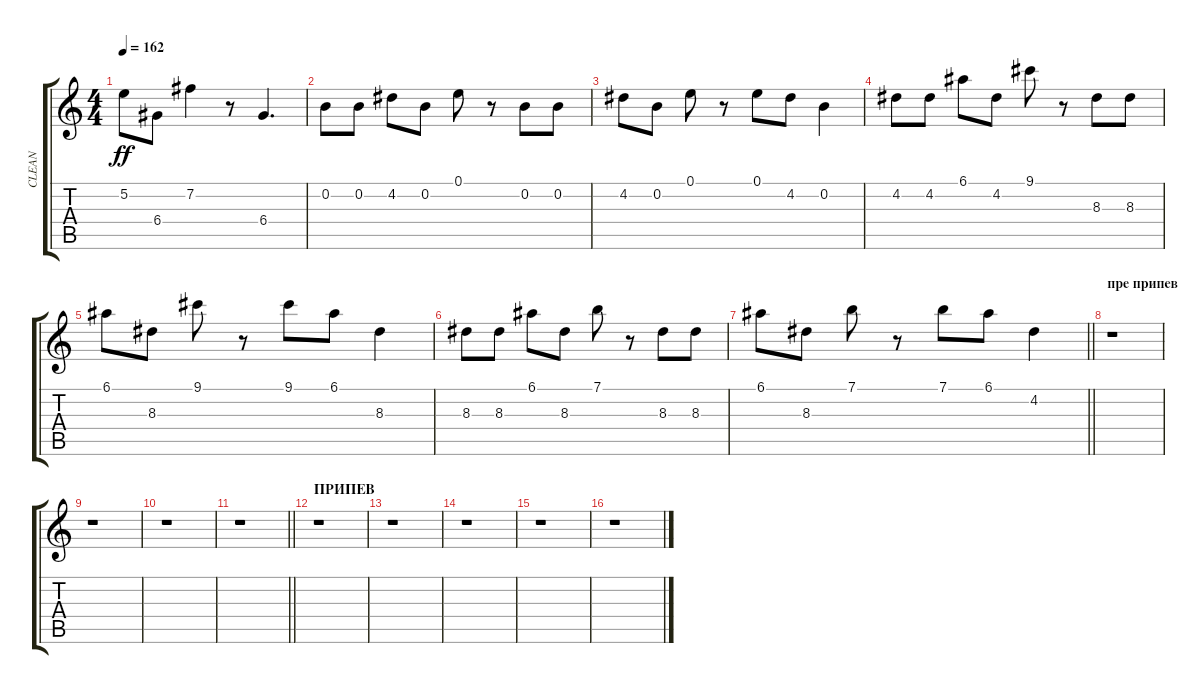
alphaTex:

\track ("CLEAN" "CLEAN") {instrument electricguitarclean}
\staff {score tabs}
\tuning (E4 B3 G3 D3 A2 E2) {hide}
\ts (4 4)
\tempo 162
\clef g2
\ks c
5.2.8{dy ff} 6.4.8 7.2.4 r.8 6.4.4{d} |
0.2.8 0.2.8 4.2.8 0.2.8 0.1.8 r.8 0.2.8 0.2.8 |
4.2.8 0.2.8 0.1.8 r.8 0.1.8 4.2.8 0.2.4 |
4.2.8 4.2.8 6.1.8 4.2.8 9.1.8 r.8 8.3.8 8.3.8 |
6.1.8 8.3.8 9.1.8 r.8 9.1.8 6.1.8 8.3.4 |
8.3.8 8.3.8 6.1.8 8.3.8 7.1.8 r.8 8.3.8 8.3.8 |
\barLineRight lightlight
6.1.8 8.3.8 7.1.8 r.8 7.1.8 6.1.8 4.2.4 |
\section ("" "пре припев")
r.1 |
r.1 |
r.1 |
\barLineRight lightlight
r.1 |
\section ("" "ПРИПЕВ")
r.1 |
r.1 |
r.1 |
r.1 |
r.1
